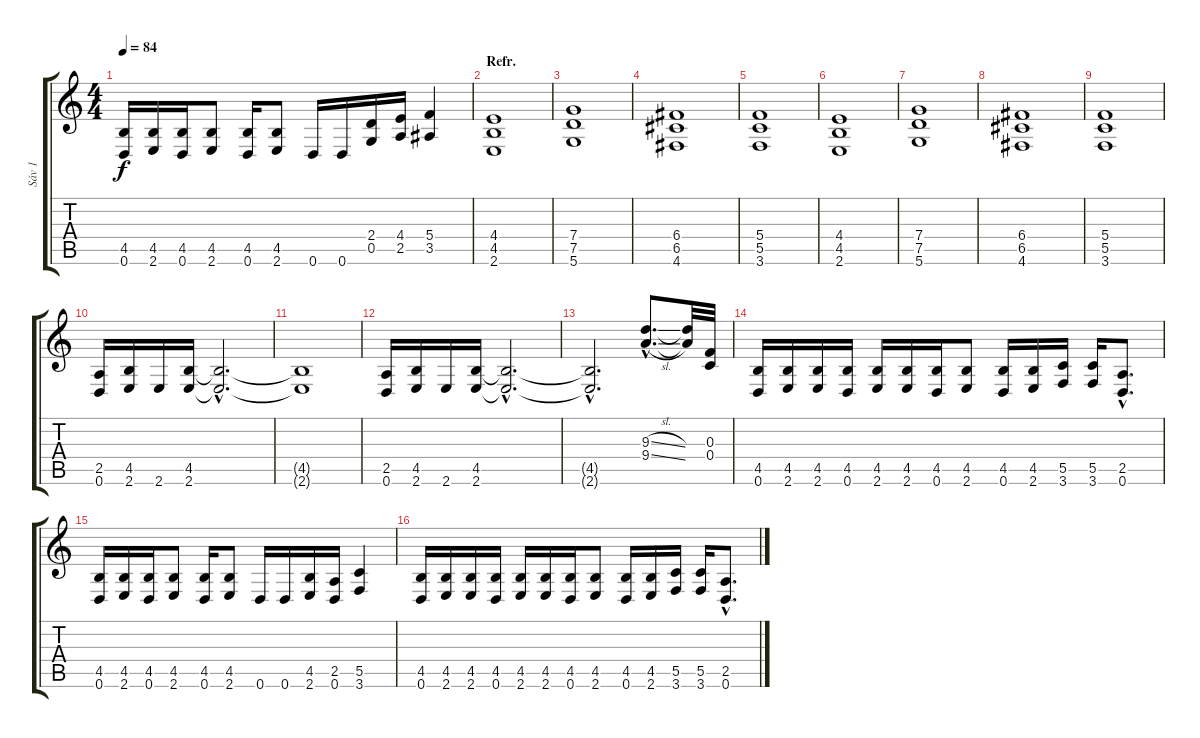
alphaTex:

\track ("Sáv 1" "Sáv 1") {instrument distortionguitar}
\staff {score tabs}
\tuning (D4 A3 F3 C3 G2 D2) {hide}
\ts (4 4)
\tempo 84
\clef g2
\ks c
(4.5 0.6).16{dy f} (4.5 2.6).16 (4.5 0.6).16 (4.5 2.6).8 (4.5 0.6).16 (4.5 2.6).8 0.6.16 0.6.16 (2.4 0.5).16 (4.4 2.5).16 (5.4 3.5).4 |
\section ("" "Refr.")
(4.4 4.5 2.6).1 |
(7.4 7.5 5.6).1 |
(6.4 6.5 4.6).1 |
(5.4 5.5 3.6).1 |
(4.4 4.5 2.6).1 |
(7.4 7.5 5.6).1 |
(6.4 6.5 4.6).1 |
(5.4 5.5 3.6).1 |
(2.5 0.6).16 (4.5 2.6).16 2.6.16 (4.5 2.6).16 (4.5{hac t} 2.6{hac t}).2{d} |
(4.5{t} 2.6{t}).1 |
(2.5 0.6).16 (4.5 2.6).16 2.6.16 (4.5 2.6).16 (4.5{hac t} 2.6{hac t}).2{d} |
(4.5{hac t} 2.6{hac t}).2{d} (9.3{sl hac} 9.4{sl hac}).8{d} (9.3{t} 9.4{t}).32 (0.3 0.4).32 |
(4.5 0.6).16{instrument distortionguitar} (4.5 2.6).16 (4.5 2.6).16 (4.5 0.6).16 (4.5 2.6).16 (4.5 2.6).16 (4.5 0.6).16 (4.5 2.6).8 (4.5 0.6).16 (4.5 2.6).16 (5.5 3.6).16 (5.5 3.6).16 (2.5{hac} 0.6{hac}).8{d} |
(4.5 0.6).16 (4.5 2.6).16 (4.5 0.6).16 (4.5 2.6).8 (4.5 0.6).16 (4.5 2.6).8 0.6.16 0.6.16 (4.5 2.6).16 (2.5 0.6).16 (5.5 3.6).4 |
(4.5 0.6).16 (4.5 2.6).16 (4.5 2.6).16 (4.5 0.6).16 (4.5 2.6).16 (4.5 2.6).16 (4.5 0.6).16 (4.5 2.6).8 (4.5 0.6).16 (4.5 2.6).16 (5.5 3.6).16 (5.5 3.6).16 (2.5{hac} 0.6{hac}).8{d}
